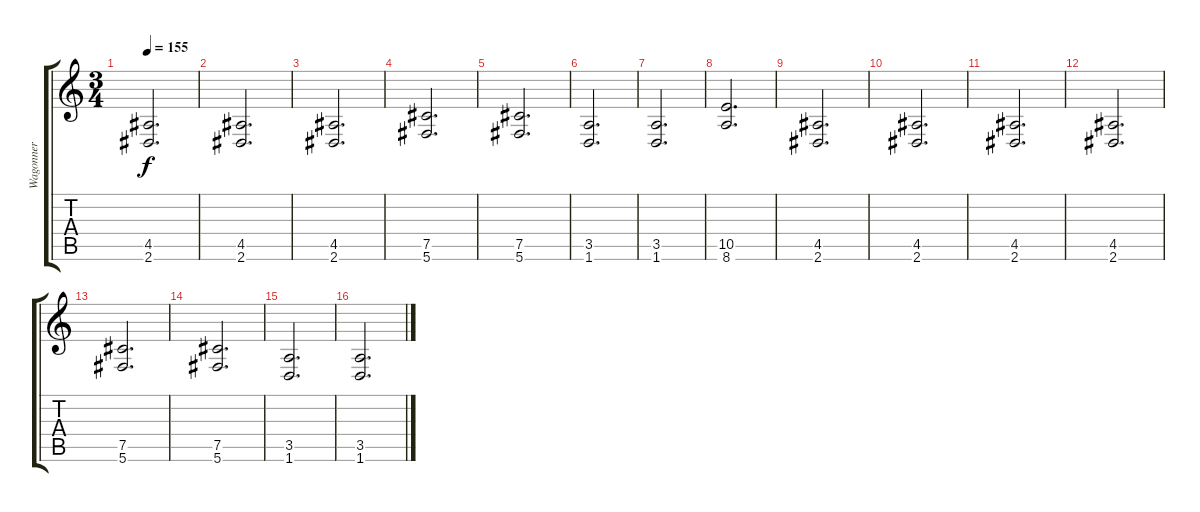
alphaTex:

\track ("Wagonner" "Wagonner") {instrument distortionguitar}
\staff {score tabs}
\tuning (Db4 Ab3 E3 B2 Gb2 Db2) {hide}
\ts (3 4)
\tempo 155
\clef g2
\ks c
(4.5 2.6).2{d dy f} |
(4.5 2.6).2{d} |
(4.5 2.6).2{d} |
(7.5 5.6).2{d} |
(7.5 5.6).2{d} |
(3.5 1.6).2{d} |
(3.5 1.6).2{d} |
(10.5 8.6).2{d} |
(4.5 2.6).2{d} |
(4.5 2.6).2{d} |
(4.5 2.6).2{d} |
(4.5 2.6).2{d} |
(7.5 5.6).2{d} |
(7.5 5.6).2{d} |
(3.5 1.6).2{d} |
(3.5 1.6).2{d}
